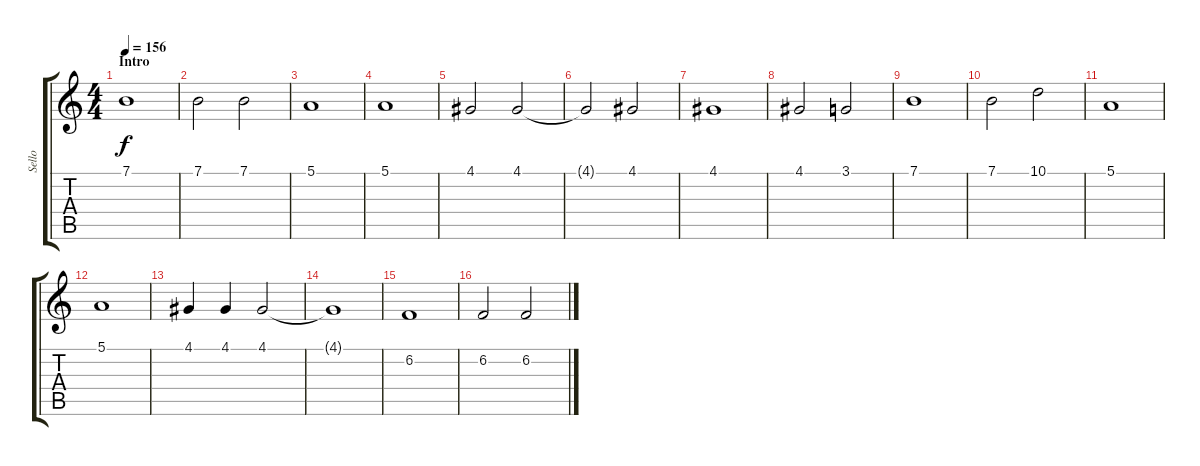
\track ("Sello" "Sello") {instrument cello}
\staff {score tabs}
\tuning (E4 B3 G3 D3 A2 D2) {hide}
\ts (4 4)
\section ("" "Intro")
\tempo 156
\clef g2
\ks c
7.1.1{dy f instrument cello} |
7.1.2 7.1.2 |
5.1.1 |
5.1.1 |
4.1.2 4.1.2 |
4.1{t}.2 4.1.2 |
4.1.1 |
4.1.2 3.1.2 |
7.1.1 |
7.1.2 10.1.2 |
5.1.1 |
5.1.1 |
4.1.4 4.1.4 4.1.2 |
4.1{t}.1 |
6.2.1 |
6.2.2 6.2.2
